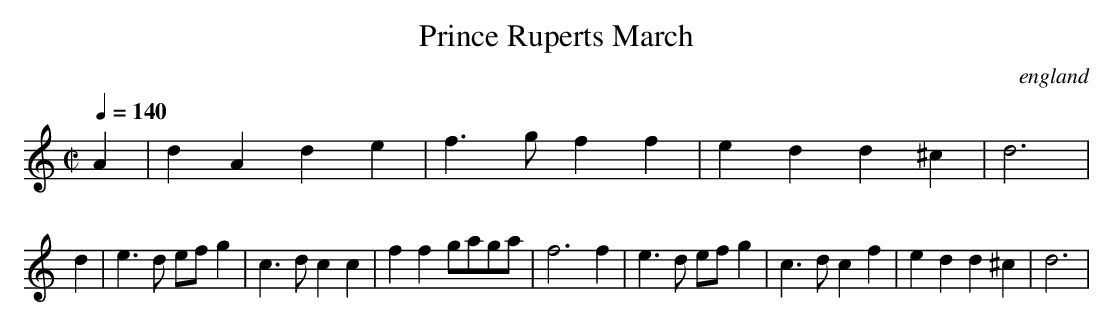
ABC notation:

X:1
T:Prince Ruperts March
O:england
M:C|
L:1/4
Q:140
K:DDor
L:1/4ÿ
A|dAde|f>gff|edd^c|d3|
L:1/8ÿ
d2|e3d efg2|c3d c2c2|f2f2 gaga|f6f2|e3d efg2|c3d c2f2|e2d2d2^c2|d6 |
